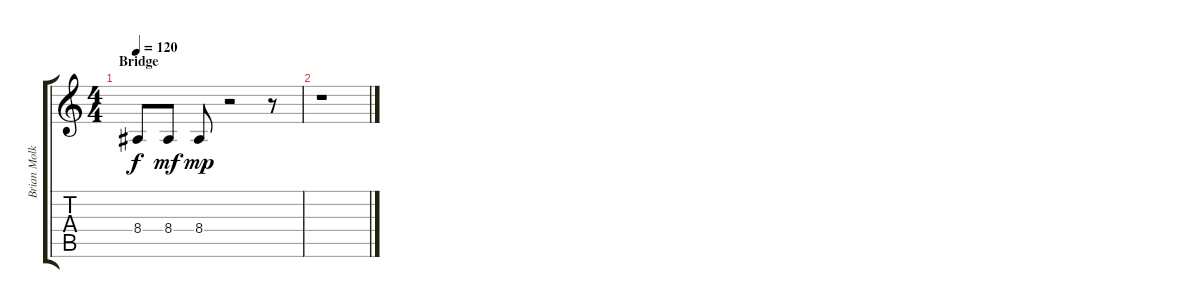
\track ("Brian Molko [Voice]" "Brian Molk") {instrument synthvoice}
\staff {score tabs}
\tuning (E4 B3 G3 D3 A2 E2) {hide}
\ts (4 4)
\section ("" "Bridge")
\tempo 120
\clef g2
\ks c
8.4.8{dy f} 8.4.8{dy mf} 8.4.8{dy mp} r.2 r.8 |
r.1
